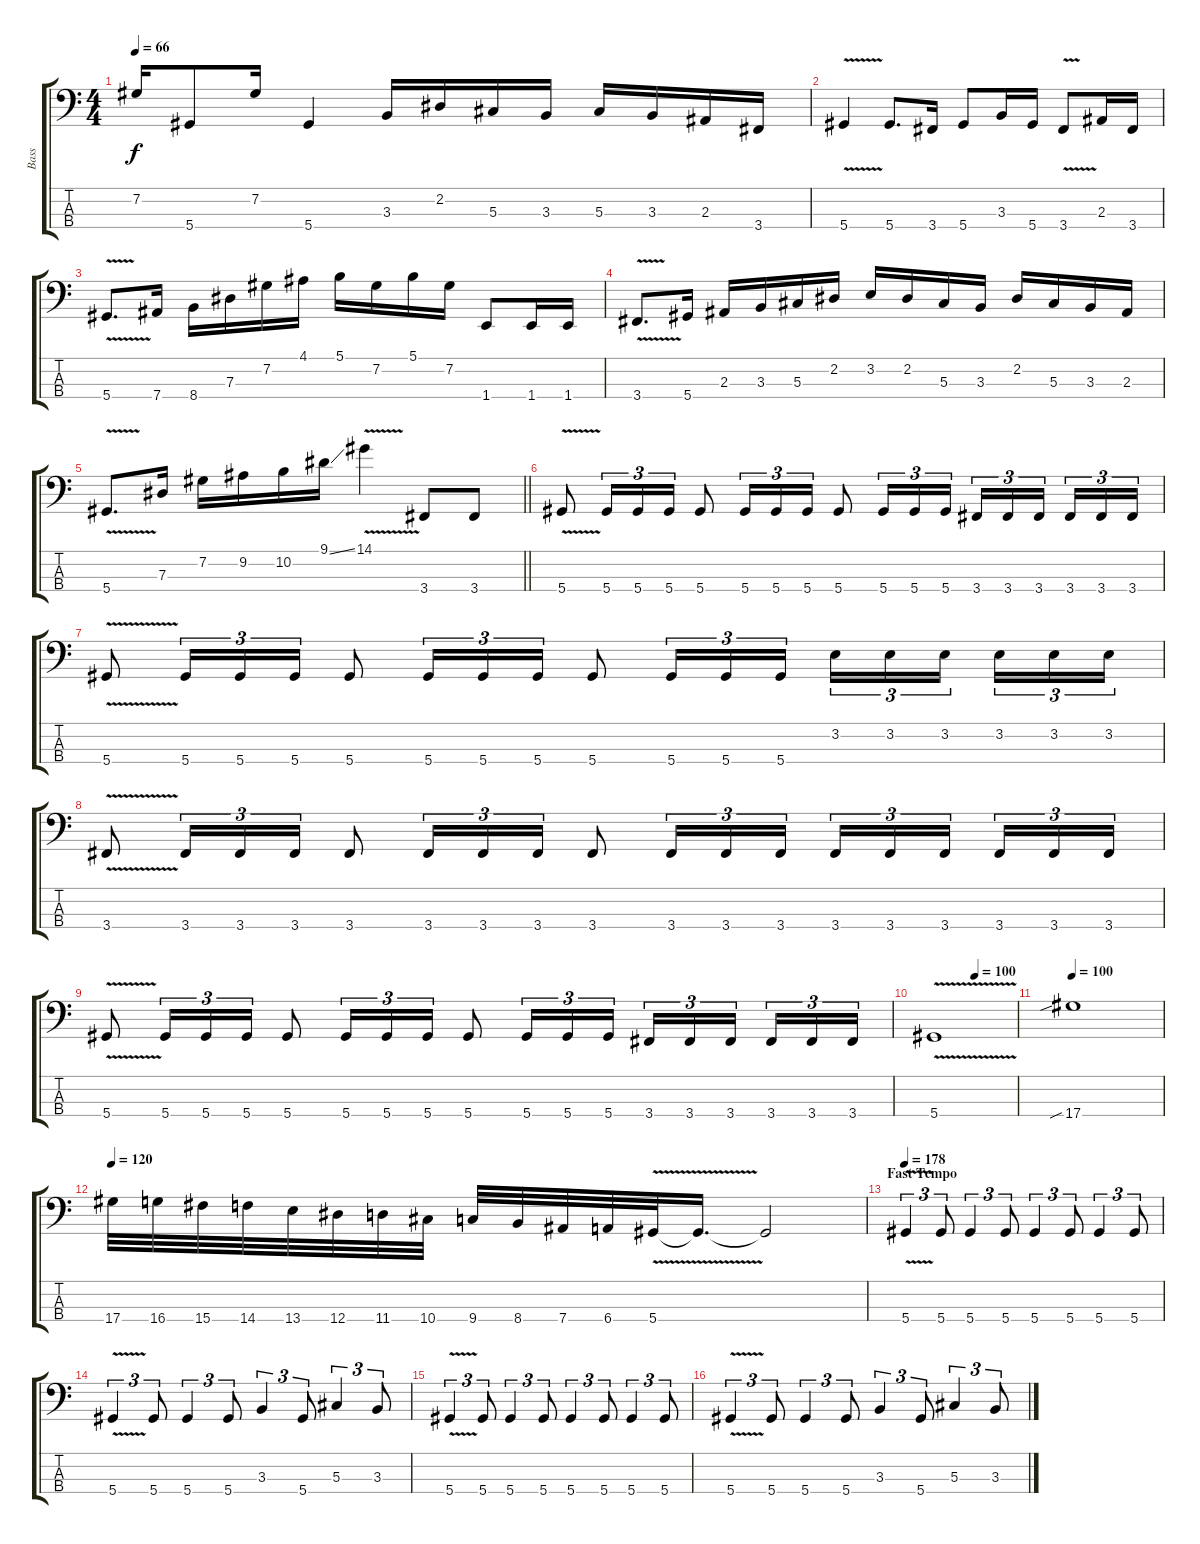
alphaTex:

\track ("Bass" "Bass") {instrument fretlessbass}
\staff {score tabs}
\tuning (Gb2 Db2 Ab1 Eb1) {hide}
\ts (4 4)
\tempo 66
\clef f4
\ks c
7.2.16{dy f} 5.4.8 7.2.16 5.4.4 3.3.16 2.2.16 5.3.16 3.3.16 5.3.16 3.3.16 2.3.16 3.4.16 |
5.4{v}.4 5.4.8{d} 3.4.16 5.4.8 3.3.16 5.4.16 3.4{v}.8 2.3.16 3.4.16 |
5.4{v}.8{d} 7.4.16 8.4.16 7.3.16 7.2.16 4.1.16 5.1.16 7.2.16 5.1.16 7.2.16 1.4.8 1.4.16 1.4.16 |
3.4{v}.8{d} 5.4.16 2.3.16 3.3.16 5.3.16 2.2.16 3.2.16 2.2.16 5.3.16 3.3.16 2.2.16 5.3.16 3.3.16 2.3.16 |
\barLineRight lightlight
5.4{v}.8{d} 7.3.16 7.2.16 9.2.16 10.2.16 9.1{ss}.16 14.1{v}.4 3.4.8 3.4.8 |
\section ("" "")
5.4{v}.8 5.4.16{tu (3 2)} 5.4.16{tu (3 2)} 5.4.16{tu (3 2)} 5.4.8 5.4.16{tu (3 2)} 5.4.16{tu (3 2)} 5.4.16{tu (3 2)} 5.4.8 5.4.16{tu (3 2)} 5.4.16{tu (3 2)} 5.4.16{tu (3 2)} 3.4.16{tu (3 2)} 3.4.16{tu (3 2)} 3.4.16{tu (3 2)} 3.4.16{tu (3 2)} 3.4.16{tu (3 2)} 3.4.16{tu (3 2)} |
5.4{v}.8 5.4.16{tu (3 2)} 5.4.16{tu (3 2)} 5.4.16{tu (3 2)} 5.4.8 5.4.16{tu (3 2)} 5.4.16{tu (3 2)} 5.4.16{tu (3 2)} 5.4.8 5.4.16{tu (3 2)} 5.4.16{tu (3 2)} 5.4.16{tu (3 2)} 3.2.16{tu (3 2)} 3.2.16{tu (3 2)} 3.2.16{tu (3 2)} 3.2.16{tu (3 2)} 3.2.16{tu (3 2)} 3.2.16{tu (3 2)} |
3.4{v}.8 3.4.16{tu (3 2)} 3.4.16{tu (3 2)} 3.4.16{tu (3 2)} 3.4.8 3.4.16{tu (3 2)} 3.4.16{tu (3 2)} 3.4.16{tu (3 2)} 3.4.8 3.4.16{tu (3 2)} 3.4.16{tu (3 2)} 3.4.16{tu (3 2)} 3.4.16{tu (3 2)} 3.4.16{tu (3 2)} 3.4.16{tu (3 2)} 3.4.16{tu (3 2)} 3.4.16{tu (3 2)} 3.4.16{tu (3 2)} |
5.4{v}.8 5.4.16{tu (3 2)} 5.4.16{tu (3 2)} 5.4.16{tu (3 2)} 5.4.8 5.4.16{tu (3 2)} 5.4.16{tu (3 2)} 5.4.16{tu (3 2)} 5.4.8 5.4.16{tu (3 2)} 5.4.16{tu (3 2)} 5.4.16{tu (3 2)} 3.4.16{tu (3 2)} 3.4.16{tu (3 2)} 3.4.16{tu (3 2)} 3.4.16{tu (3 2)} 3.4.16{tu (3 2)} 3.4.16{tu (3 2)} |
\tempo (100 0.49895833333333334)
5.4{v}.1 |
\tempo 100
17.4{sib}.1 |
\tempo 120
17.4.32 16.4.32 15.4.32 14.4.32 13.4.32 12.4.32 11.4.32 10.4.32 9.4.32 8.4.32 7.4.32 6.4.32 5.4{v}.32 5.4{t}.16{d} 5.4{t}.2 |
\section ("" "Fast Tempo")
\tempo 178
5.4{v}.4{tu (3 2)} 5.4.8{tu (3 2)} 5.4.4{tu (3 2)} 5.4.8{tu (3 2)} 5.4.4{tu (3 2)} 5.4.8{tu (3 2)} 5.4.4{tu (3 2)} 5.4.8{tu (3 2)} |
5.4{v}.4{tu (3 2)} 5.4.8{tu (3 2)} 5.4.4{tu (3 2)} 5.4.8{tu (3 2)} 3.3.4{tu (3 2)} 5.4.8{tu (3 2)} 5.3.4{tu (3 2)} 3.3.8{tu (3 2)} |
5.4{v}.4{tu (3 2)} 5.4.8{tu (3 2)} 5.4.4{tu (3 2)} 5.4.8{tu (3 2)} 5.4.4{tu (3 2)} 5.4.8{tu (3 2)} 5.4.4{tu (3 2)} 5.4.8{tu (3 2)} |
5.4{v}.4{tu (3 2)} 5.4.8{tu (3 2)} 5.4.4{tu (3 2)} 5.4.8{tu (3 2)} 3.3.4{tu (3 2)} 5.4.8{tu (3 2)} 5.3.4{tu (3 2)} 3.3.8{tu (3 2)}
